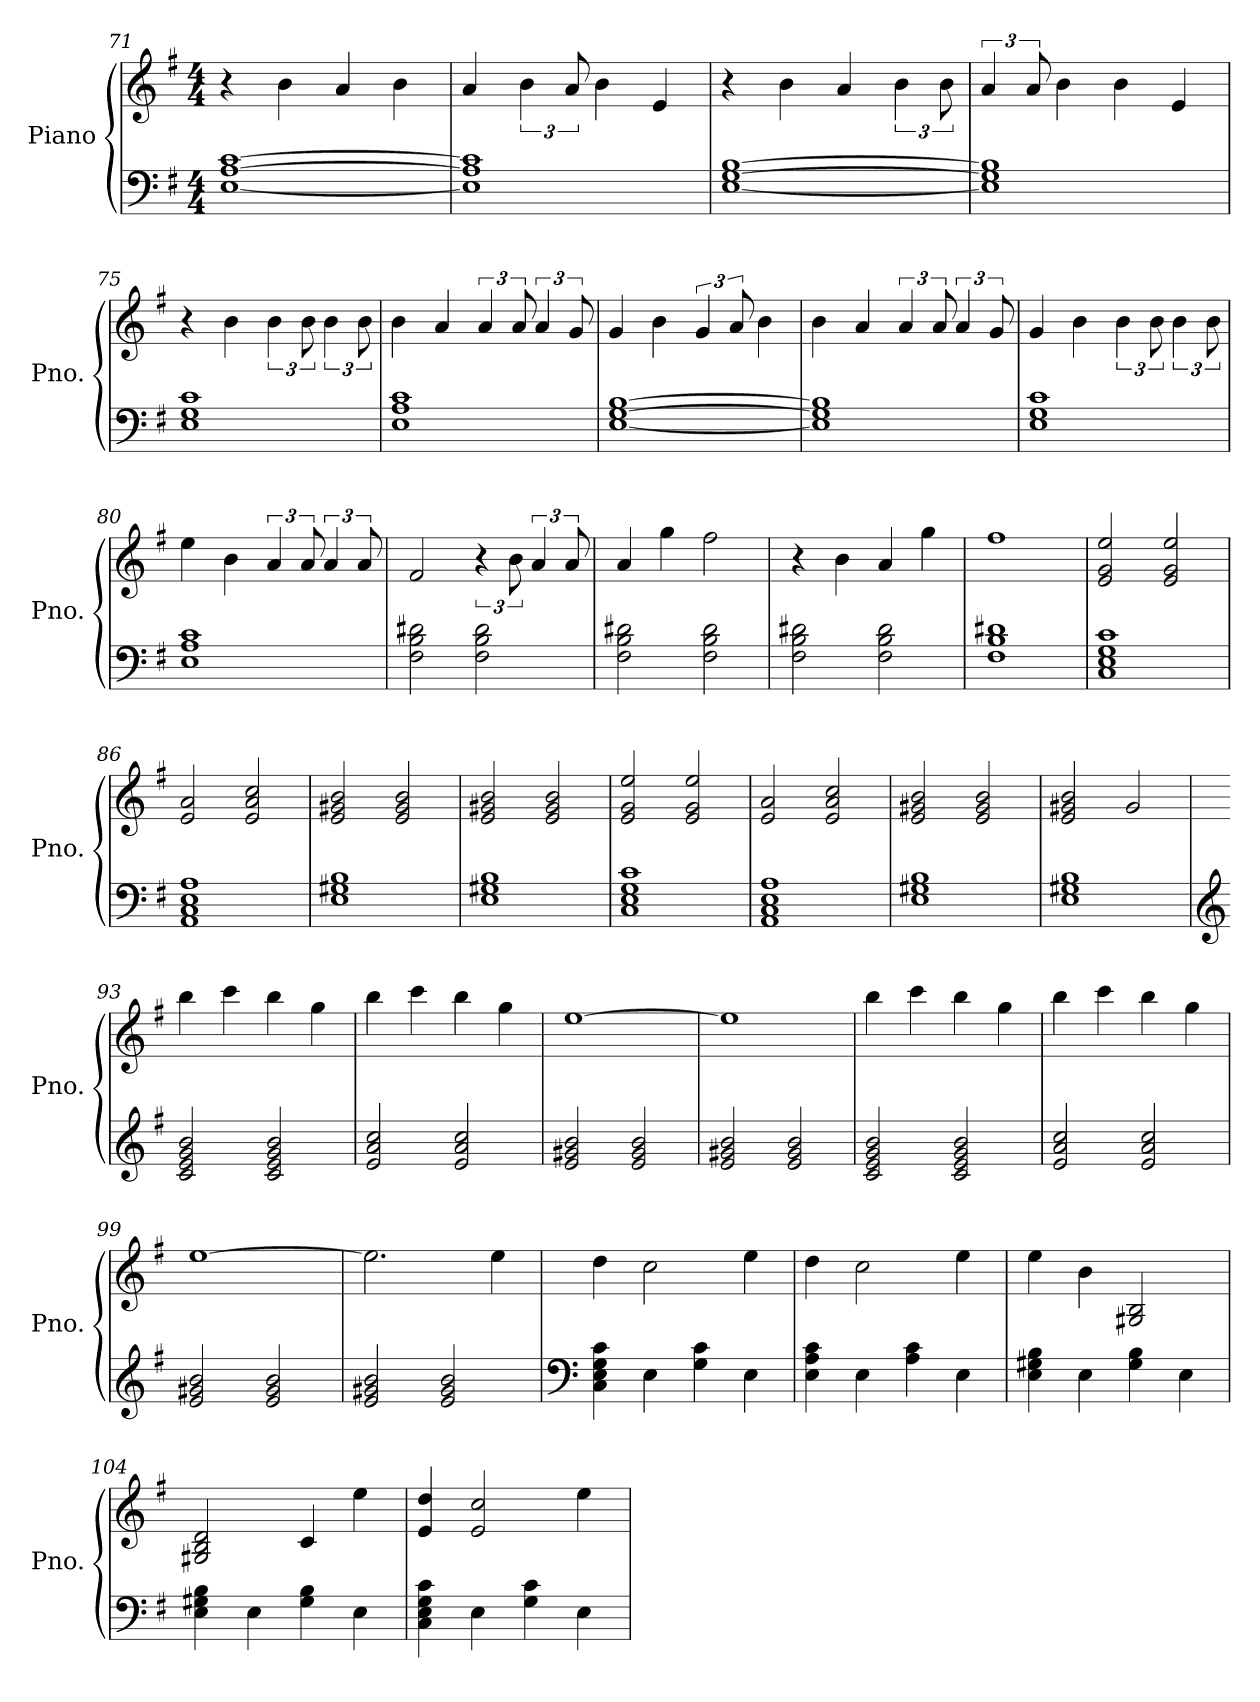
**kern	**kern
*part1	*part1
*staff2	*staff1
*I"Piano	*
*I'Pno.	*
!!LO:LB:g=z
*clefF4	*clefG2
*k[f#]	*k[f#]
*M4/4	*M4/4
=71	=71
[1E [1A [1c	4r
.	4b\
.	4a/
.	4b\
=72	=72
1E] 1A] 1c]	4a/
.	6b\
.	12a/
.	4b\
.	4e/
=73	=73
[1E [1G [1B	4r
.	4b\
.	4a/
.	6b\
.	12b\
=74	=74
1E] 1G] 1B]	6a/
.	12a/
.	4b\
.	4b\
.	4e/
=75	=75
1E 1G 1c	4r
.	4b\
.	6b\
.	12b\
.	6b\
.	12b\
=76	=76
1E 1A 1c	4b\
.	4a/
.	6a/
.	12a/
.	6a/
.	12g/
=77	=77
[1E [1G [1B	4g/
.	4b\
.	6g/
.	12a/
.	4b\
!!LO:PB:g=z
=78	=78
1E] 1G] 1B]	4b\
.	4a/
.	6a/
.	12a/
.	6a/
.	12g/
=79	=79
1E 1G 1c	4g/
.	4b\
.	6b\
.	12b\
.	6b\
.	12b\
=80	=80
1E 1A 1c	4ee\
.	4b\
.	6a/
.	12a/
.	6a/
.	12a/
=81	=81
2F#\ 2B\ 2d#X\	2f#/
2F#\ 2B\ 2d#\	6r
.	12b\
.	6a/
.	12a/
=82	=82
2F#\ 2B\ 2d#X\	4a/
.	4gg\
2F#\ 2B\ 2d#\	2ff#\
=83	=83
2F#\ 2B\ 2d#X\	4r
.	4b\
2F#\ 2B\ 2d#\	4a/
.	4gg\
=84	=84
1F# 1B 1d#X	1ff#
=85	=85
1C 1E 1G 1c	2e/ 2g/ 2ee/
.	2e/ 2g/ 2ee/
!!LO:LB:g=z
=86	=86
1AA 1C 1E 1A	2e/ 2a/
.	2e/ 2a/ 2cc/
=87	=87
1E 1G#X 1B	2e/ 2g#X/ 2b/
.	2e/ 2g#/ 2b/
=88	=88
1E 1G#X 1B	2e/ 2g#X/ 2b/
.	2e/ 2g#/ 2b/
=89	=89
1C 1E 1G 1c	2e/ 2g/ 2ee/
.	2e/ 2g/ 2ee/
=90	=90
1AA 1C 1E 1A	2e/ 2a/
.	2e/ 2a/ 2cc/
=91	=91
1E 1G#X 1B	2e/ 2g#X/ 2b/
.	2e/ 2g#/ 2b/
=92	=92
1E 1G#X 1B	2e/ 2g#X/ 2b/
.	2g#/
=93	=93
*clefG2	*
2c/ 2e/ 2g/ 2b/	4bb\
.	4ccc\
2c/ 2e/ 2g/ 2b/	4bb\
.	4gg\
=94	=94
2e/ 2a/ 2cc/	4bb\
.	4ccc\
2e/ 2a/ 2cc/	4bb\
.	4gg\
=95	=95
2e/ 2g#X/ 2b/	[1ee
2e/ 2g#/ 2b/	.
=96	=96
2e/ 2g#X/ 2b/	1ee]
2e/ 2g#/ 2b/	.
!!LO:LB:g=z
=97	=97
2c/ 2e/ 2g/ 2b/	4bb\
.	4ccc\
2c/ 2e/ 2g/ 2b/	4bb\
.	4gg\
=98	=98
2e/ 2a/ 2cc/	4bb\
.	4ccc\
2e/ 2a/ 2cc/	4bb\
.	4gg\
=99	=99
2e/ 2g#X/ 2b/	[1ee
2e/ 2g#/ 2b/	.
=100	=100
2e/ 2g#X/ 2b/	2.ee\]
2e/ 2g#/ 2b/	.
.	4ee\
=101	=101
*clefF4	*
4C\ 4E\ 4G\ 4c\	4dd\
4E\	2cc\
4G\ 4c\	.
4E\	4ee\
=102	=102
4E\ 4A\ 4c\	4dd\
4E\	2cc\
4A\ 4c\	.
4E\	4ee\
=103	=103
4E\ 4G#X\ 4B\	4ee\
4E\	4b\
4G#\ 4B\	2G#X/ 2B/
4E\	.
=104	=104
4E\ 4G#X\ 4B\	2G#X/ 2B/ 2d/
4E\	.
4G#\ 4B\	4c/
4E\	4ee\
=105	=105
4C\ 4E\ 4G\ 4c\	4e/ 4dd/
4E\	2e/ 2cc/
4G\ 4c\	.
4E\	4ee\
=	=
*-	*-
